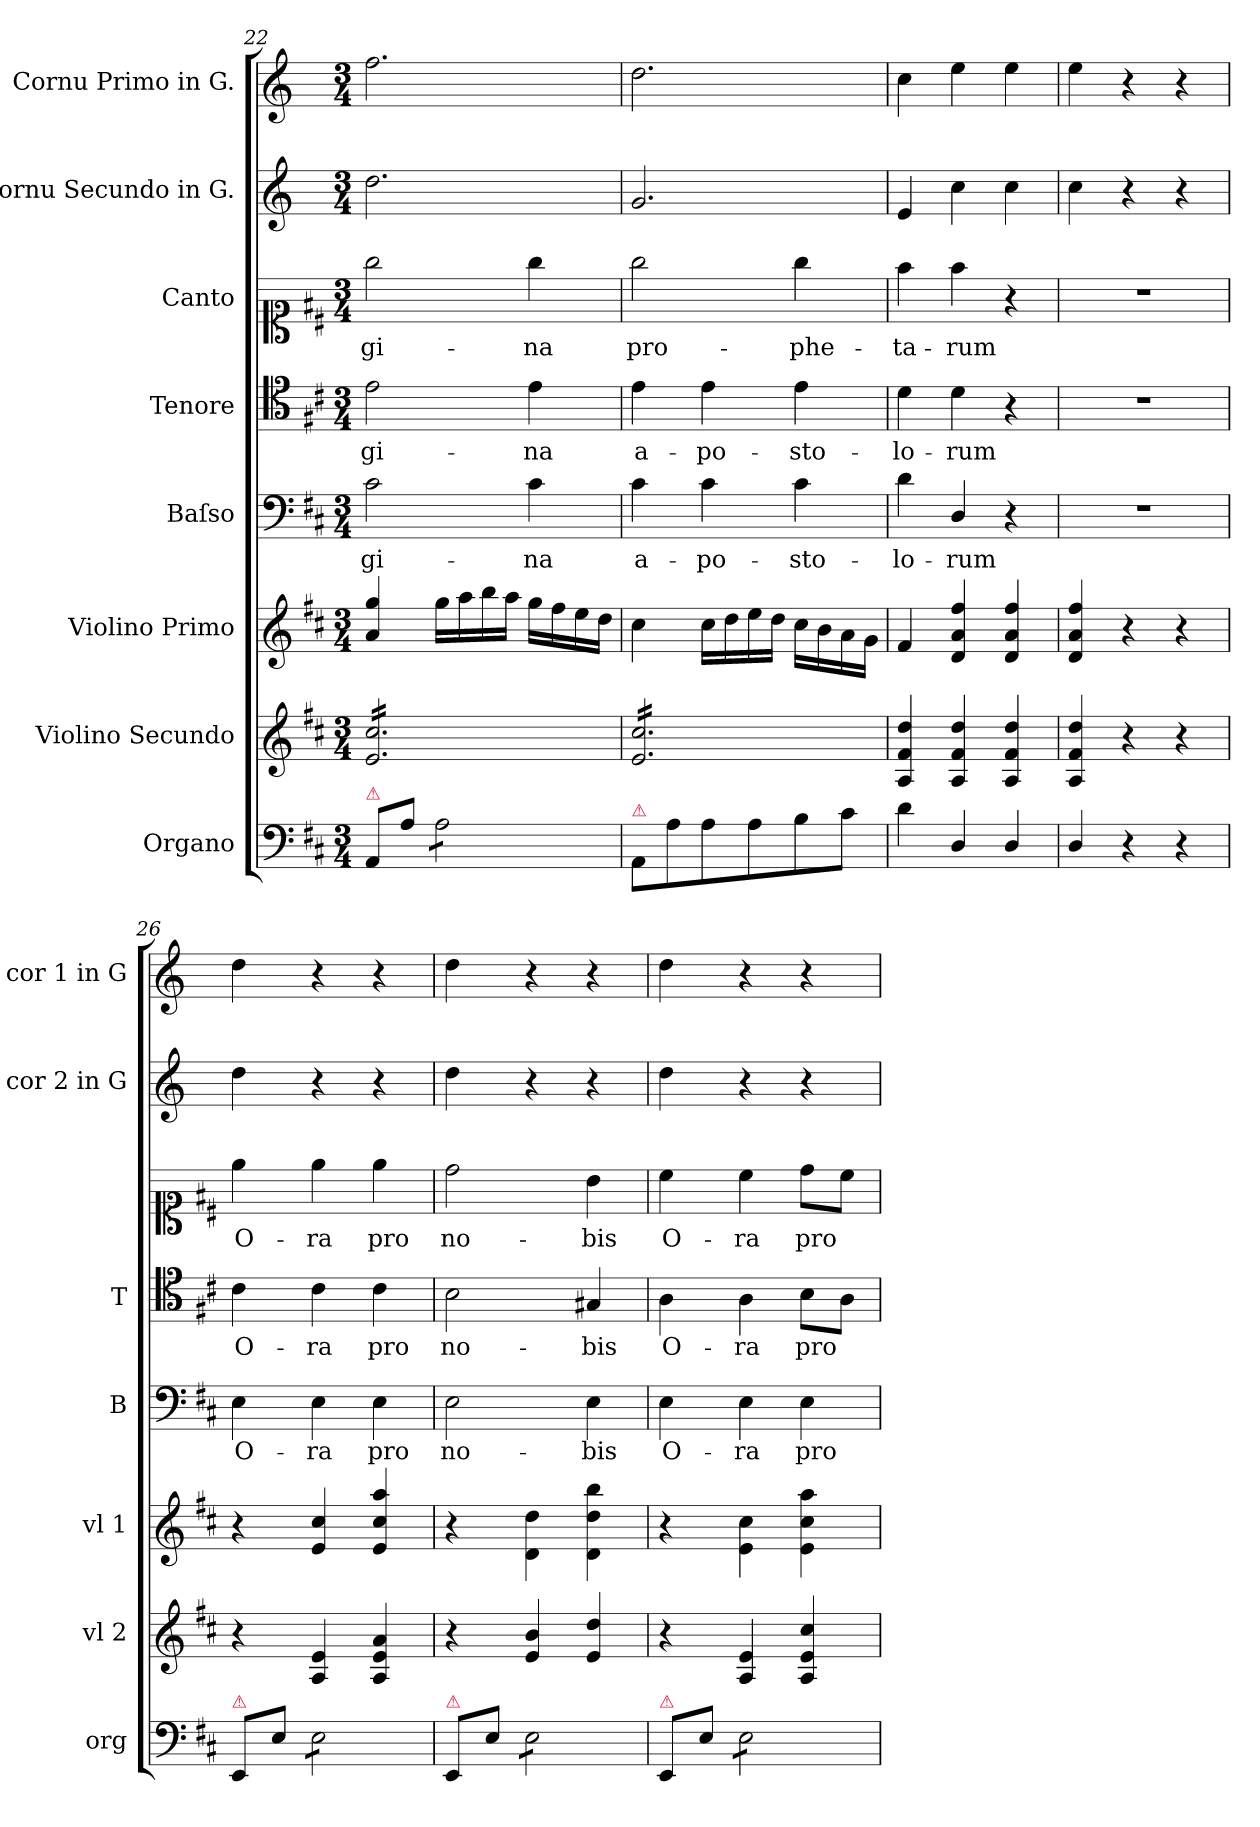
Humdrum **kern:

**kern	**kern	**kern	**kern	**text	**kern	**text	**kern	**text	**kern	**kern
*part8	*part7	*part6	*part5	*part5	*part4	*part4	*part3	*part3	*part2	*part1
*staff8	*staff7	*staff6	*staff5	*staff5	*staff4	*staff4	*staff3	*staff3	*staff2	*staff1
*I"Organo	*I"Violino Secundo	*I"Violino Primo	*I"Baſso	*	*I"Tenore	*	*I"Canto	*	*I"Cornu Secundo in G.	*I"Cornu Primo in G.
*I'org	*I'vl 2	*I'vl 1	*I'B	*	*I'T	*	*	*	*I'cor 2 in G	*I'cor 1 in G
*clefF4	*clefG2	*clefG2	*clefF4	*	*clefC4	*	*clefC1	*	*clefG2	*clefG2
*	*	*	*	*	*	*	*	*	*ITrd6c10	*ITrd6c10
*k[f#c#]	*k[f#c#]	*k[f#c#]	*k[f#c#]	*	*k[f#c#]	*	*k[f#c#]	*	*k[f#c#]	*k[f#c#]
*D:	*D:	*D:	*D:	*	*D:	*	*D:	*	*D:	*D:
*M3/4	*M3/4	*M3/4	*M3/4	*	*M3/4	*	*M3/4	*	*M3/4	*M3/4
=22	=22	=22	=22	=22	=22	=22	=22	=22	=22	=22
!LO:TX:a:color=crimson:t=⚠	!	!	!	!	!	!	!	!	!	!
!	!	!	!	!LO:LY:i	!	!LO:LY:i	!	!LO:LY:i	!	!
*	*tremolo	*	*	*	*	*	*	*	*	*
8AA/L	16e/ 16cc#/LL	4a/ 4gg/	2c#\	-gi-	2e\	-gi-	2gg\	-gi-	2.e\	2.g\
.	16e/ 16cc#/	.	.	.	.	.	.	.	.	.
8A\J	16e/ 16cc#/	.	.	.	.	.	.	.	.	.
.	16e/ 16cc#/	.	.	.	.	.	.	.	.	.
*tremolo	*	*	*	*	*	*	*	*	*	*
8A\L	16e/ 16cc#/	16gg\LL	.	.	.	.	.	.	.	.
.	16e/ 16cc#/	16aa\	.	.	.	.	.	.	.	.
8A\	16e/ 16cc#/	16bb\	.	.	.	.	.	.	.	.
.	16e/ 16cc#/	16aa\JJ	.	.	.	.	.	.	.	.
!	!	!	!	!LO:LY:i	!	!LO:LY:i	!	!LO:LY:i	!	!
8A\	16e/ 16cc#/	16gg\LL	4c#\	-na	4e\	-na	4gg\	-na	.	.
.	16e/ 16cc#/	16ff#\	.	.	.	.	.	.	.	.
8A\J	16e/ 16cc#/	16ee\	.	.	.	.	.	.	.	.
*Xtremolo	*	*	*	*	*	*	*	*	*	*
.	16e/ 16cc#/JJ	16dd\JJ	.	.	.	.	.	.	.	.
=23	=23	=23	=23	=23	=23	=23	=23	=23	=23	=23
!LO:TX:a:color=crimson:t=⚠	!	!	!	!	!	!	!	!	!	!
8AA/L	16e/ 16cc#/LL	4cc#\	4c#\	a-	4e\	a-	2gg\	pro-	2.A/	2.e\
.	16e/ 16cc#/	.	.	.	.	.	.	.	.	.
8A\	16e/ 16cc#/	.	.	.	.	.	.	.	.	.
.	16e/ 16cc#/	.	.	.	.	.	.	.	.	.
8A\	16e/ 16cc#/	16cc#\LL	4c#\	-po-	4e\	-po-	.	.	.	.
.	16e/ 16cc#/	16dd\	.	.	.	.	.	.	.	.
8A\	16e/ 16cc#/	16ee\	.	.	.	.	.	.	.	.
.	16e/ 16cc#/	16dd\JJ	.	.	.	.	.	.	.	.
8B\	16e/ 16cc#/	16cc#\LL	4c#\	-sto-	4e\	-sto-	4gg\	-phe-	.	.
.	16e/ 16cc#/	16b\	.	.	.	.	.	.	.	.
8c#\J	16e/ 16cc#/	16a\	.	.	.	.	.	.	.	.
.	16e/ 16cc#/JJ	16g\JJ	.	.	.	.	.	.	.	.
*	*Xtremolo	*	*	*	*	*	*	*	*	*
=24	=24	=24	=24	=24	=24	=24	=24	=24	=24	=24
4d\	4A/ 4f#/ 4dd/	4f#/	4d\	-lo-	4d\	-lo-	4ff#\	-ta-	4F#/	4d\
4D/	4A/ 4f#/ 4dd/	4d/ 4a/ 4ff#/	4D/	-rum	4d\	-rum	4ff#\	-rum	4d\	4f#\
4D/	4A/ 4f#/ 4dd/	4d/ 4a/ 4ff#/	4r	.	4r	.	4r	.	4d\	4f#\
=25	=25	=25	=25	=25	=25	=25	=25	=25	=25	=25
4D/	4A/ 4f#/ 4dd/	4d/ 4a/ 4ff#/	2.r	.	2.r	.	2.r	.	4d\	4f#\
4r	4r	4r	.	.	.	.	.	.	4r	4r
4r	4r	4r	.	.	.	.	.	.	4r	4r
=26	=26	=26	=26	=26	=26	=26	=26	=26	=26	=26
!LO:TX:a:color=crimson:t=⚠	!	!	!	!	!	!	!	!	!	!
8EE/L	4r	4r	4E\	O-	4c#\	O-	4ee\	O-	4e\	4e\
8E\J	.	.	.	.	.	.	.	.	.	.
*tremolo	*	*	*	*	*	*	*	*	*	*
8E\L	4A/ 4e/	4e/ 4cc#/	4E\	-ra	4c#\	-ra	4ee\	-ra	4r	4r
8E\	.	.	.	.	.	.	.	.	.	.
8E\	4A/ 4e/ 4a/	4e/ 4cc#/ 4aa/	4E\	pro	4c#\	pro	4ee\	pro	4r	4r
8E\J	.	.	.	.	.	.	.	.	.	.
*Xtremolo	*	*	*	*	*	*	*	*	*	*
=27	=27	=27	=27	=27	=27	=27	=27	=27	=27	=27
!LO:TX:a:color=crimson:t=⚠	!	!	!	!	!	!	!	!	!	!
8EE/L	4r	4r	2E\	no-	2B\	no-	2dd\	no-	4e\	4e\
8E\J	.	.	.	.	.	.	.	.	.	.
*tremolo	*	*	*	*	*	*	*	*	*	*
8E\L	4e/ 4b/	4d\ 4dd\	.	.	.	.	.	.	4r	4r
8E\	.	.	.	.	.	.	.	.	.	.
8E\	4e/ 4dd/	4d\ 4dd\ 4bb\	4E\	-bis	4G#X/	-bis	4b\	-bis	4r	4r
8E\J	.	.	.	.	.	.	.	.	.	.
*Xtremolo	*	*	*	*	*	*	*	*	*	*
=28	=28	=28	=28	=28	=28	=28	=28	=28	=28	=28
!LO:TX:a:color=crimson:t=⚠	!	!	!	!	!	!	!	!	!	!
!	!	!	!	!LO:LY:i	!	!LO:LY:i	!	!LO:LY:i	!	!
8EE/L	4r	4r	4E\	O-	4A\	O-	4cc#\	O-	4e\	4e\
8E\J	.	.	.	.	.	.	.	.	.	.
!	!	!	!	!LO:LY:i	!	!LO:LY:i	!	!LO:LY:i	!	!
*tremolo	*	*	*	*	*	*	*	*	*	*
8E\L	4A/ 4e/	4e\ 4cc#\	4E\	-ra	4A\	-ra	4cc#\	-ra	4r	4r
8E\	.	.	.	.	.	.	.	.	.	.
!	!	!	!	!LO:LY:i	!	!LO:LY:i	!	!LO:LY:i	!	!
8E\	4A/ 4e/ 4cc#/	4e\ 4cc#\ 4aa\	4E\	pro	8B\L	pro	8dd\L	pro	4r	4r
8E\J	.	.	.	.	8A\J	.	8cc#\J	.	.	.
*Xtremolo	*	*	*	*	*	*	*	*	*	*
=	=	=	=	=	=	=	=	=	=	=
*-	*-	*-	*-	*-	*-	*-	*-	*-	*-	*-
